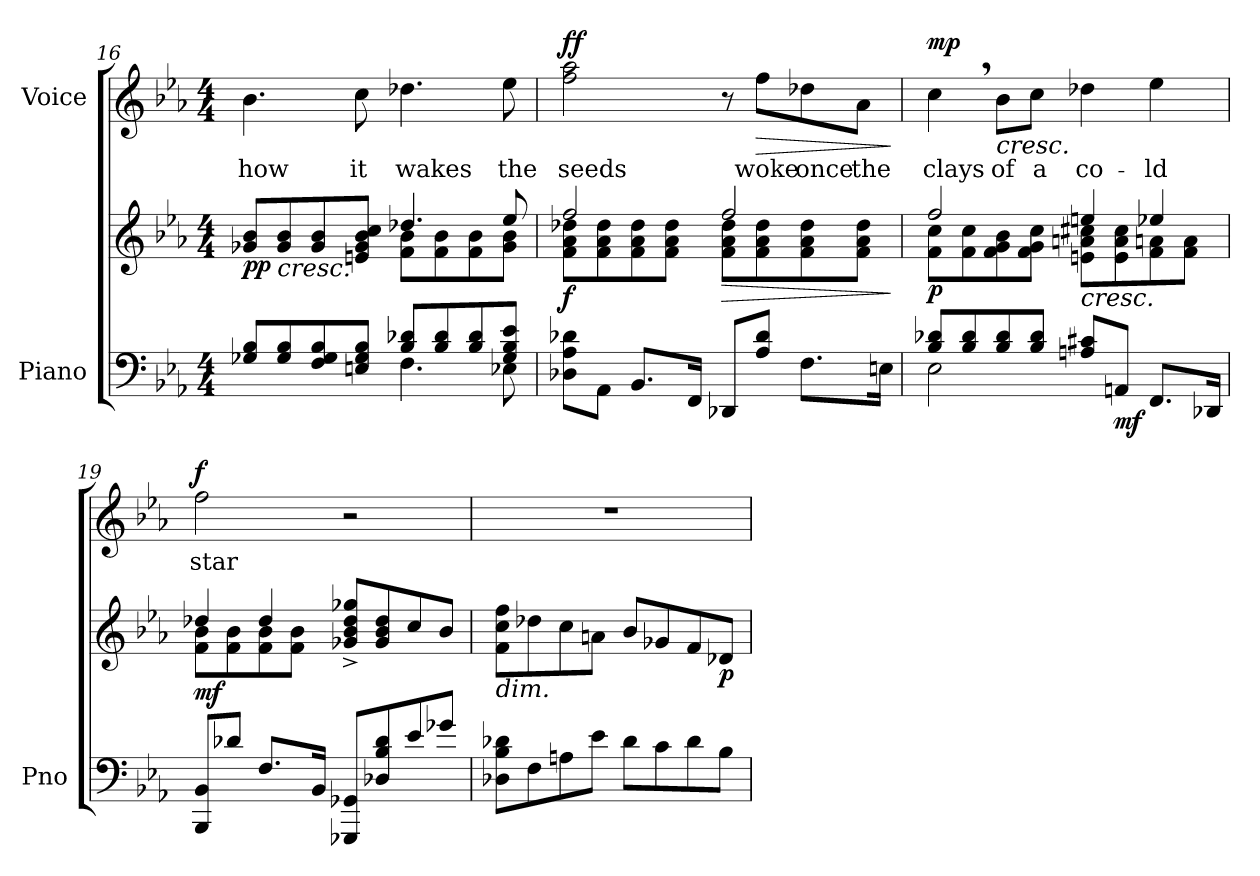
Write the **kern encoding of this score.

**kern	**kern	**dynam	**kern	**text	**dynam
*part2	*part2	*part2	*part1	*part1	*part1
*staff3	*staff2	*staff2/3	*staff1	*staff1	*staff1
*I"Piano	*	*	*I"Voice	*	*
*I'Pno	*	*	*	*	*
*clefF4	*clefG2	*	*clefG2	*	*
*k[b-e-a-]	*k[b-e-a-]	*	*k[b-e-a-]	*	*
*M4/4	*M4/4	*	*M4/4	*	*
=16	=16	=16	=16	=16	=16
*^	*^	*	*	*	*
!	!	!	!	!LO:DY:b	!	!LO:LY:b	!
8G-X/ 8B-/L	2ryy	8g-X/ 8b-/L	2ryy	pp	4.b-\	how	.
!	!	!LO:TX:b:i:t=cresc.	!	!	!	!	!
8G-/ 8B-/	.	8g-/ 8b-/	.	.	.	.	.
8F/ 8G-/ 8B-/	.	8g-/ 8b-/	.	.	.	.	.
!	!	!	!	!	!	!LO:LY:b	!
8En/ 8G-/ 8B-/J	.	8en/ 8g-/ 8b-/ 8cc/J	.	.	8cc\	it	.
!	!	!	!	!	!	!LO:LY:b	!
8B-/ 8d-X/L	4.F\	8f\ 8b-\L	4.dd-X/	.	4.dd-X\	wakes	.
8B-/ 8d-/	.	8f\ 8b-\	.	.	.	.	.
8B-/ 8d-/	.	8f\ 8b-\	.	.	.	.	.
!	!	!	!	!	!	!LO:LY:b	!
8G-/ 8B-/ 8e-/J	8E-X\	8g-\ 8b-\J	8ee-/	.	8ee-\	the	.
=17	=17	=17	=17	=17	=17	=17	=17
!	!	!	!	!LO:DY:b	!	!LO:LY:b	!LO:DY:b
*v	*v	*	*	*	*	*	*
8D-X\ 8A-\ 8d-X\L	8f\ 8a-\ 8dd-X\L	2ff/	f	2ff\ 2aa-\	seeds	ff
!	!	!	!LO:DY:b=2	!	!	!
!	!	!	!LO:DY:n=1:b	!	!	!
8AA-\J	8f\ 8a-\ 8dd-\	.	f mf	.	.	.
8.BB-/L	8f\ 8a-\ 8dd-\	.	.	.	.	.
.	8f\ 8a-\ 8dd-\J	.	.	.	.	.
16FF/Jk	.	.	.	.	.	.
!	!	!	!LO:HP:b	!	!	!
8DD-X/L	8f\ 8a-\ 8dd-\L	2ff/	>	8r	.	.
!	!	!	!	!	!LO:LY:b	!LO:HP:b
8A-/ 8d-/J	8f\ 8a-\ 8dd-\	.	.	8ff\L	woke	>
!	!	!	!	!	!LO:LY:b	!
8.F\L	8f\ 8a-\ 8dd-\	.	.	8dd-X\	once	.
!	!	!	!	!	!LO:LY:b	!
.	8f\ 8a-\ 8dd-\J	.	.	8a-\J	the	.
16En\Jk	.	.	.	.	.	.
*	*v	*v	*	*	*	*
.	.	]	.	.	]
!!LO:LB:g=z
=18	=18	=18	=18	=18	=18
*^	*^	*	*	*	*
!	!	!	!	!LO:DY:b	!	!LO:LY:b	!LO:DY:b
8B-/ 8d-X/L	2E-\	8f\ 8cc\L	2ff/	p	4cc,\	clays	mp
8B-/ 8d-/	.	8f\ 8cc\	.	.	.	.	.
!	!	!	!	!	!LO:TX:b:i:t=cresc.	!	!
!	!	!	!	!	!	!LO:LY:b	!
8B-/ 8d-/	.	8f\ 8g\ 8b-\	.	.	8b-\L	of	.
!	!	!	!	!	!	!LO:LY:b	!
8B-/ 8d-/J	.	8f\ 8g\ 8cc\J	.	.	8cc\J	a	.
!	!	!LO:TX:b:i:t=cresc.	!	!	!	!	!
!	!	!	!	!	!	!LO:LY:b	!
8An/ 8c#X/L	2ryy	8en\ 8an\ 8cc#X\L	4een/	.	4dd-X\	co-	.
!	!	!	!	!LO:DY:b=2	!	!	!
8AAn/J	.	8e\ 8a\ 8cc#\	.	mf	.	.	.
!	!	!	!	!	!	!LO:LY:b	!
8.FF/L	.	8f\ 8an\	4ee-X/	.	4ee-\	-ld	.
.	.	8f\ 8a\J	.	.	.	.	.
16DD-X/Jk	.	.	.	.	.	.	.
*v	*v	*	*	*	*	*	*
=19	=19	=19	=19	=19	=19	=19
!	!	!	!LO:DY:b	!	!LO:LY:b	!LO:DY:b
8BBB-/ 8BB-/L	8f\ 8b-\L	4dd-X/	mf	2ff\	star	f
8d-X/J	8f\ 8b-\	.	.	.	.	.
8.F/L	8f\ 8b-\	4dd-/	.	.	.	.
.	8f\ 8b-\J	.	.	.	.	.
16BB-/Jk	.	.	.	.	.	.
8GGG-X/ 8GG-X/L	8g-X/^ 8b-/^ 8dd-/^ 8gg-X/^L	2ryy	.	2r	.	.
8D-X/ 8B-/ 8d-/	8g-/ 8b-/ 8dd-/	.	.	.	.	.
8e-/	8cc/	.	.	.	.	.
8g-X/J	8b-/J	.	.	.	.	.
*	*v	*v	*	*	*	*
=20	=20	=20	=20	=20	=20
!	!LO:TX:b:i:t=dim.	!	!	!	!
8D-X\ 8B-\ 8d-X\L	8f\ 8cc\ 8ff\L	.	1r	.	.
8F\	8dd-X\	.	.	.	.
8An\	8cc\	.	.	.	.
8e-\J	8an\J	.	.	.	.
8d-\L	8b-/L	.	.	.	.
8c\	8g-X/	.	.	.	.
8d-\	8f/	.	.	.	.
!	!	!LO:DY:b	!	!	!
8B-\J	8d-X/J	p	.	.	.
=	=	=	=	=	=
*-	*-	*-	*-	*-	*-
